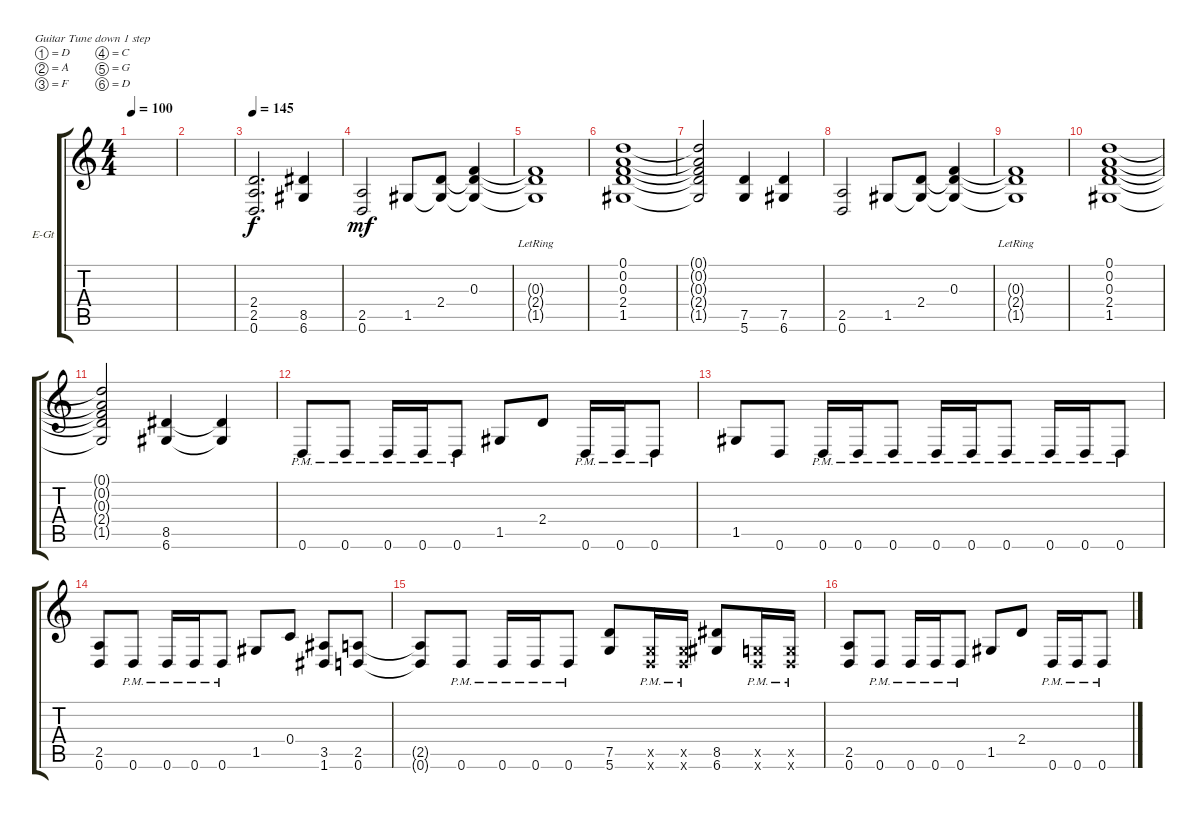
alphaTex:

\bracketExtendMode groupsimilarinstruments
\firstSystemTrackNameOrientation horizontal
\otherSystemsTrackNameOrientation horizontal
\track ("Adam - Lead" "E-Gt") {instrument distortionguitar}
\staff {score tabs}
\tuning (D4 A3 F3 C3 G2 D2)
\ts (4 4)
\tempo 100
\clef g2
\ks c
|
|
\tempo 145
(0.6 2.4 2.5).2{d} (6.6 8.5).4 |
(2.5 0.6).2{dy mf} 1.5.8 (2.4 1.5{t}).8 (0.3 2.4{t} 1.5{t}).4 |
(0.3{lr t} 2.4{lr t} 1.5{t}).1 |
(1.5 2.4 0.3 0.2 0.1).1 |
(1.5{t} 2.4{t} 0.3{t} 0.2{t} 0.1{t}).2 (5.6 7.5).4 (6.6 7.5).4 |
(2.5 0.6).2 1.5.8 (2.4 1.5{t}).8 (0.3 2.4{t} 1.5{t}).4 |
(0.3{lr t} 2.4{lr t} 1.5{t}).1 |
(1.5 2.4 0.3 0.2 0.1).1 |
(1.5{t} 2.4{t} 0.3{t} 0.2{t} 0.1{t}).2 (6.6 8.5).4 (6.6{t} 8.5{t}).4 |
0.6{pm}.8 0.6{pm}.8 0.6{pm}.16 0.6{pm}.16 0.6{pm}.8 1.5.8 2.4.8 0.6{pm}.16 0.6{pm}.16 0.6{pm}.8 |
1.5.8 0.6.8 0.6{pm}.16 0.6{pm}.16 0.6{pm}.8 0.6{pm}.16 0.6{pm}.16 0.6{pm}.8 0.6{pm}.16 0.6{pm}.16 0.6{pm}.8 |
(0.6 2.5).8 0.6{pm}.8 0.6{pm}.16 0.6{pm}.16 0.6{pm}.8 1.5.8 0.4.8 (1.6 3.5).8 (0.6 2.5).8 |
(0.6{t} 2.5{t}).8 0.6{pm}.8 0.6{pm}.16 0.6{pm}.16 0.6{pm}.8 (7.5 5.6).8 (0.6{pm x} 0.5{pm x}).16 (0.5{pm x} 0.6{pm x}).16 (6.6 8.5).8 (0.5{pm x} 0.6{pm x}).16 (0.6{pm x} 0.5{pm x}).16 |
(0.6 2.5).8 0.6{pm}.8 0.6{pm}.16 0.6{pm}.16 0.6{pm}.8 1.5.8 2.4.8 0.6{pm}.16 0.6{pm}.16 0.6{pm}.8
